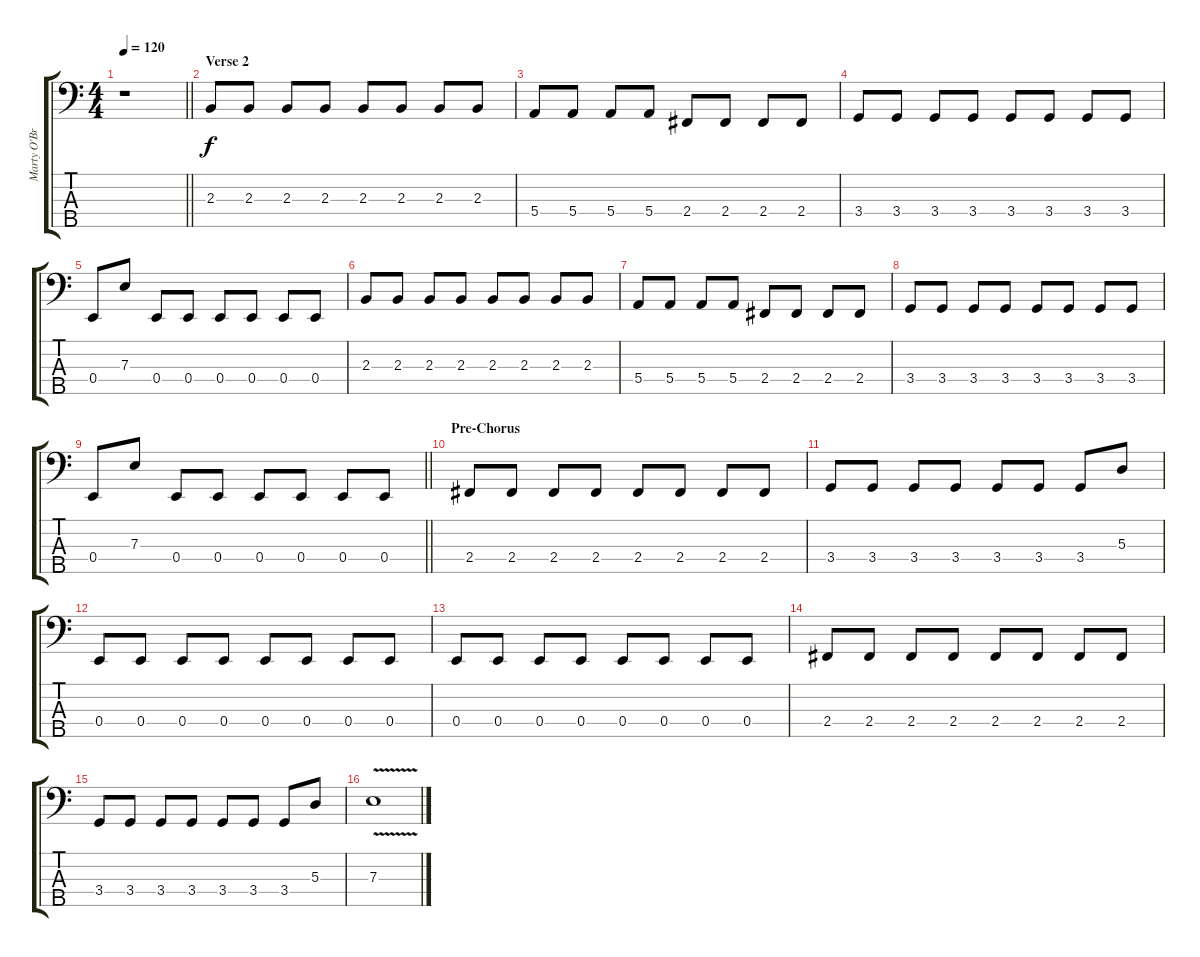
\track ("Marty O'Brien" "Marty O'Br") {instrument acousticbass}
\staff {score tabs}
\tuning (G2 D2 A1 E1 B0) {hide}
\ts (4 4)
\tempo 120
\clef f4
\barLineRight lightlight
\ks c
r.1{dy f} |
\section ("" "Verse 2")
2.3.8 2.3.8 2.3.8 2.3.8 2.3.8 2.3.8 2.3.8 2.3.8 |
5.4.8 5.4.8 5.4.8 5.4.8 2.4.8 2.4.8 2.4.8 2.4.8 |
3.4.8 3.4.8 3.4.8 3.4.8 3.4.8 3.4.8 3.4.8 3.4.8 |
0.4.8 7.3.8 0.4.8 0.4.8 0.4.8 0.4.8 0.4.8 0.4.8 |
2.3.8 2.3.8 2.3.8 2.3.8 2.3.8 2.3.8 2.3.8 2.3.8 |
5.4.8 5.4.8 5.4.8 5.4.8 2.4.8 2.4.8 2.4.8 2.4.8 |
3.4.8 3.4.8 3.4.8 3.4.8 3.4.8 3.4.8 3.4.8 3.4.8 |
\barLineRight lightlight
0.4.8 7.3.8 0.4.8 0.4.8 0.4.8 0.4.8 0.4.8 0.4.8 |
\section ("" "Pre-Chorus")
2.4.8 2.4.8 2.4.8 2.4.8 2.4.8 2.4.8 2.4.8 2.4.8 |
3.4.8 3.4.8 3.4.8 3.4.8 3.4.8 3.4.8 3.4.8 5.3.8 |
0.4.8 0.4.8 0.4.8 0.4.8 0.4.8 0.4.8 0.4.8 0.4.8 |
0.4.8 0.4.8 0.4.8 0.4.8 0.4.8 0.4.8 0.4.8 0.4.8 |
2.4.8 2.4.8 2.4.8 2.4.8 2.4.8 2.4.8 2.4.8 2.4.8 |
3.4.8 3.4.8 3.4.8 3.4.8 3.4.8 3.4.8 3.4.8 5.3.8 |
7.3{v}.1
